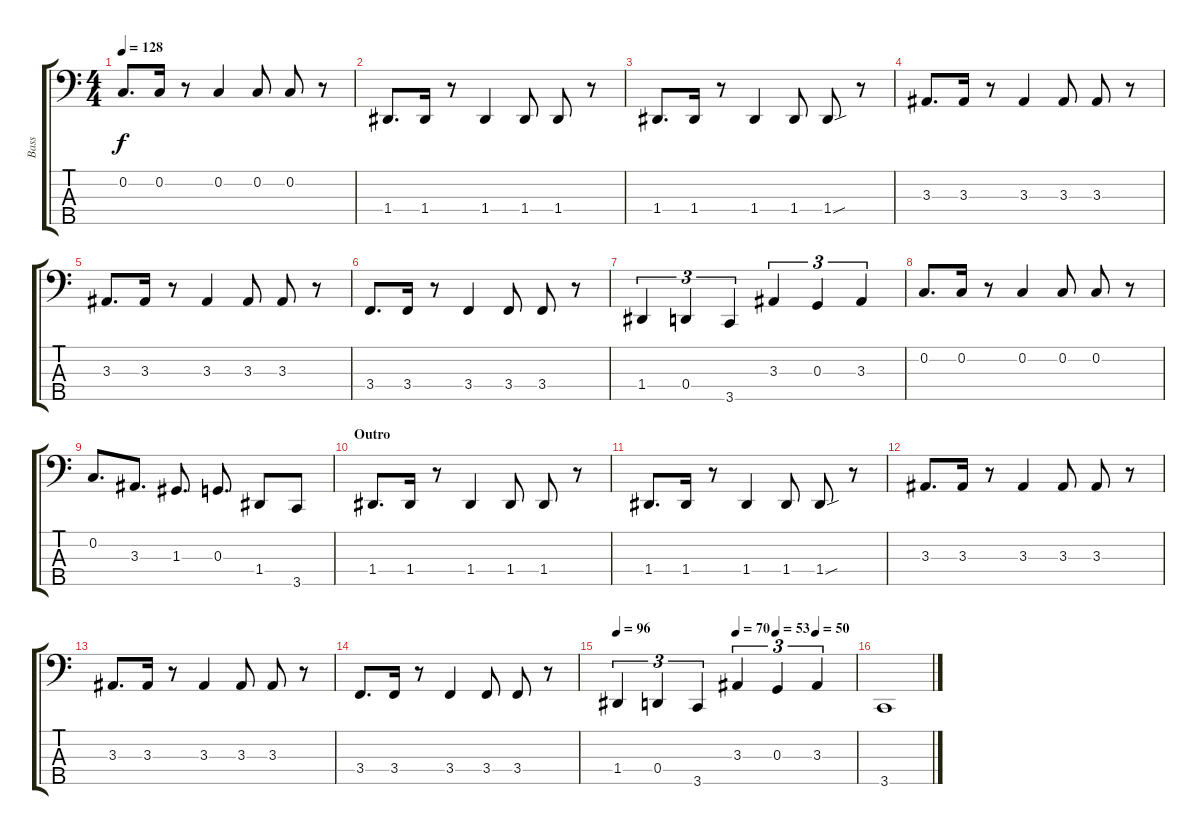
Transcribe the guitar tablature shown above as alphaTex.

\track ("Bass" "Bass") {instrument electricbassfinger}
\staff {score tabs}
\tuning (F2 C2 G1 D1 A0) {hide}
\ts (4 4)
\tempo 128
\clef f4
\ks c
0.2.8{d dy f} 0.2.16 r.8 0.2.4 0.2.8 0.2.8 r.8 |
1.4.8{d} 1.4.16 r.8 1.4.4 1.4.8 1.4.8 r.8 |
1.4.8{d} 1.4.16 r.8 1.4.4 1.4.8 1.4{sou}.8 r.8 |
3.3.8{d} 3.3.16 r.8 3.3.4 3.3.8 3.3.8 r.8 |
3.3.8{d} 3.3.16 r.8 3.3.4 3.3.8 3.3.8 r.8 |
3.4.8{d} 3.4.16 r.8 3.4.4 3.4.8 3.4.8 r.8 |
1.4.4{tu (3 2)} 0.4.4{tu (3 2)} 3.5.4{tu (3 2)} 3.3.4{tu (3 2)} 0.3.4{tu (3 2)} 3.3.4{tu (3 2)} |
0.2.8{d} 0.2.16 r.8 0.2.4 0.2.8 0.2.8 r.8 |
0.2.8{d} 3.3.8{d} 1.3.8{d} 0.3.8{d} 1.4.8 3.5.8 |
\section ("" "Outro")
1.4.8{d} 1.4.16 r.8 1.4.4 1.4.8 1.4.8 r.8 |
1.4.8{d} 1.4.16 r.8 1.4.4 1.4.8 1.4{sou}.8 r.8 |
3.3.8{d} 3.3.16 r.8 3.3.4 3.3.8 3.3.8 r.8 |
3.3.8{d} 3.3.16 r.8 3.3.4 3.3.8 3.3.8 r.8 |
3.4.8{d} 3.4.16 r.8 3.4.4 3.4.8 3.4.8 r.8 |
\tempo 96
\tempo (70 0.5)
\tempo (53 0.6666666666666666)
\tempo (50 0.8333333333333334)
1.4.4{tu (3 2)} 0.4.4{tu (3 2)} 3.5.4{tu (3 2)} 3.3.4{tu (3 2)} 0.3.4{tu (3 2)} 3.3.4{tu (3 2)} |
3.5.1{volume 0}
